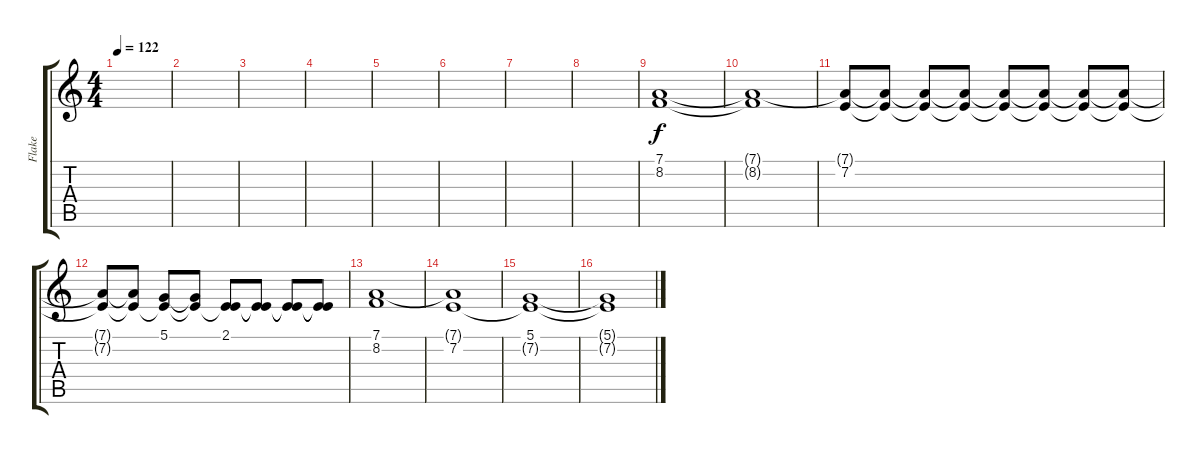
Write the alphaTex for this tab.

\track ("Flake" "Flake") {instrument stringensemble1}
\staff {score tabs}
\tuning (D4 A3 F3 C3 G2 C2) {hide}
\ts (4 4)
\tempo 122
\clef g2
\ks c
|
|
|
|
|
|
|
|
(7.1 8.2).1{volume 10 instrument pad2warm} |
(7.1{t} 8.2{t}).1 |
(7.1{t} 7.2).8 (7.1{t} 7.2{t}).8 (7.1{t} 7.2{t}).8 (7.1{t} 7.2{t}).8 (7.1{t} 7.2{t}).8 (7.1{t} 7.2{t}).8 (7.1{t} 7.2{t}).8 (7.1{t} 7.2{t}).8 |
(7.1{t} 7.2{t}).8 (7.1{t} 7.2{t}).8 (5.1 7.2{t}).8 (5.1{t} 7.2{t}).8 (2.1 7.2{t}).8 (2.1{t} 7.2{t}).8 (2.1{t} 7.2{t}).8 (2.1{t} 7.2{t}).8 |
(7.1 8.2).1{volume 10 instrument pad2warm} |
(7.1{t} 7.2).1 |
(5.1 7.2{t}).1 |
(5.1{t} 7.2{t}).1
